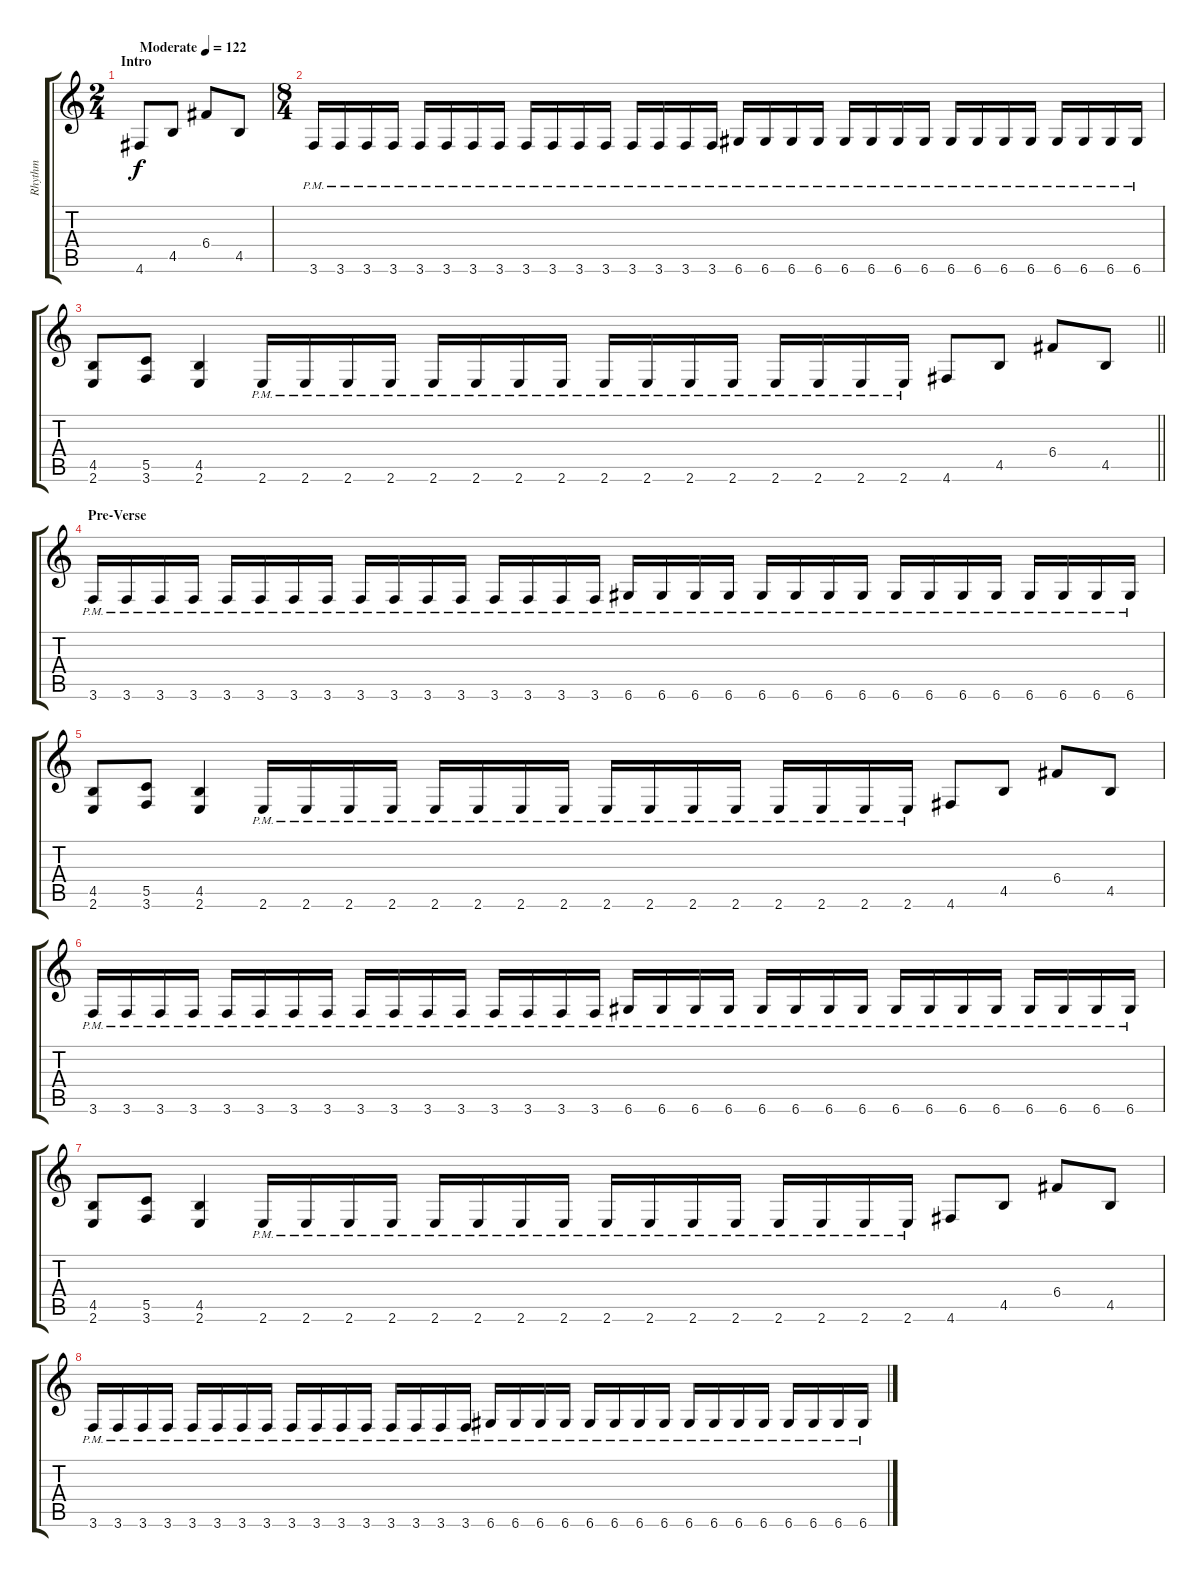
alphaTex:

\track ("Rhythm" "Rhythm") {instrument distortionguitar}
\staff {score tabs}
\tuning (D4 A3 F3 C3 G2 D2) {hide}
\ts (2 4)
\section ("" "Intro")
\tempo (122 "Moderate")
\tempo 129
\tempo (122 "Moderate")
\clef g2
\ks c
4.6.8{dy f instrument distortionguitar} 4.5.8 6.4.8 4.5.8 |
\ts (8 4)
3.6{pm}.16 3.6{pm}.16 3.6{pm}.16 3.6{pm}.16 3.6{pm}.16 3.6{pm}.16 3.6{pm}.16 3.6{pm}.16 3.6{pm}.16 3.6{pm}.16 3.6{pm}.16 3.6{pm}.16 3.6{pm}.16 3.6{pm}.16 3.6{pm}.16 3.6{pm}.16 6.6{pm}.16 6.6{pm}.16 6.6{pm}.16 6.6{pm}.16 6.6{pm}.16 6.6{pm}.16 6.6{pm}.16 6.6{pm}.16 6.6{pm}.16 6.6{pm}.16 6.6{pm}.16 6.6{pm}.16 6.6{pm}.16 6.6{pm}.16 6.6{pm}.16 6.6{pm}.16 |
\barLineRight lightlight
(4.5 2.6).8 (5.5 3.6).8 (4.5 2.6).4 2.6{pm}.16 2.6{pm}.16 2.6{pm}.16 2.6{pm}.16 2.6{pm}.16 2.6{pm}.16 2.6{pm}.16 2.6{pm}.16 2.6{pm}.16 2.6{pm}.16 2.6{pm}.16 2.6{pm}.16 2.6{pm}.16 2.6{pm}.16 2.6{pm}.16 2.6{pm}.16 4.6.8 4.5.8 6.4.8 4.5.8 |
\section ("" "Pre-Verse")
3.6{pm}.16 3.6{pm}.16 3.6{pm}.16 3.6{pm}.16 3.6{pm}.16 3.6{pm}.16 3.6{pm}.16 3.6{pm}.16 3.6{pm}.16 3.6{pm}.16 3.6{pm}.16 3.6{pm}.16 3.6{pm}.16 3.6{pm}.16 3.6{pm}.16 3.6{pm}.16 6.6{pm}.16 6.6{pm}.16 6.6{pm}.16 6.6{pm}.16 6.6{pm}.16 6.6{pm}.16 6.6{pm}.16 6.6{pm}.16 6.6{pm}.16 6.6{pm}.16 6.6{pm}.16 6.6{pm}.16 6.6{pm}.16 6.6{pm}.16 6.6{pm}.16 6.6{pm}.16 |
(4.5 2.6).8 (5.5 3.6).8 (4.5 2.6).4 2.6{pm}.16 2.6{pm}.16 2.6{pm}.16 2.6{pm}.16 2.6{pm}.16 2.6{pm}.16 2.6{pm}.16 2.6{pm}.16 2.6{pm}.16 2.6{pm}.16 2.6{pm}.16 2.6{pm}.16 2.6{pm}.16 2.6{pm}.16 2.6{pm}.16 2.6{pm}.16 4.6.8 4.5.8 6.4.8 4.5.8 |
3.6{pm}.16 3.6{pm}.16 3.6{pm}.16 3.6{pm}.16 3.6{pm}.16 3.6{pm}.16 3.6{pm}.16 3.6{pm}.16 3.6{pm}.16 3.6{pm}.16 3.6{pm}.16 3.6{pm}.16 3.6{pm}.16 3.6{pm}.16 3.6{pm}.16 3.6{pm}.16 6.6{pm}.16 6.6{pm}.16 6.6{pm}.16 6.6{pm}.16 6.6{pm}.16 6.6{pm}.16 6.6{pm}.16 6.6{pm}.16 6.6{pm}.16 6.6{pm}.16 6.6{pm}.16 6.6{pm}.16 6.6{pm}.16 6.6{pm}.16 6.6{pm}.16 6.6{pm}.16 |
(4.5 2.6).8 (5.5 3.6).8 (4.5 2.6).4 2.6{pm}.16 2.6{pm}.16 2.6{pm}.16 2.6{pm}.16 2.6{pm}.16 2.6{pm}.16 2.6{pm}.16 2.6{pm}.16 2.6{pm}.16 2.6{pm}.16 2.6{pm}.16 2.6{pm}.16 2.6{pm}.16 2.6{pm}.16 2.6{pm}.16 2.6{pm}.16 4.6.8 4.5.8 6.4.8 4.5.8 |
3.6{pm}.16 3.6{pm}.16 3.6{pm}.16 3.6{pm}.16 3.6{pm}.16 3.6{pm}.16 3.6{pm}.16 3.6{pm}.16 3.6{pm}.16 3.6{pm}.16 3.6{pm}.16 3.6{pm}.16 3.6{pm}.16 3.6{pm}.16 3.6{pm}.16 3.6{pm}.16 6.6{pm}.16 6.6{pm}.16 6.6{pm}.16 6.6{pm}.16 6.6{pm}.16 6.6{pm}.16 6.6{pm}.16 6.6{pm}.16 6.6{pm}.16 6.6{pm}.16 6.6{pm}.16 6.6{pm}.16 6.6{pm}.16 6.6{pm}.16 6.6{pm}.16 6.6{pm}.16
